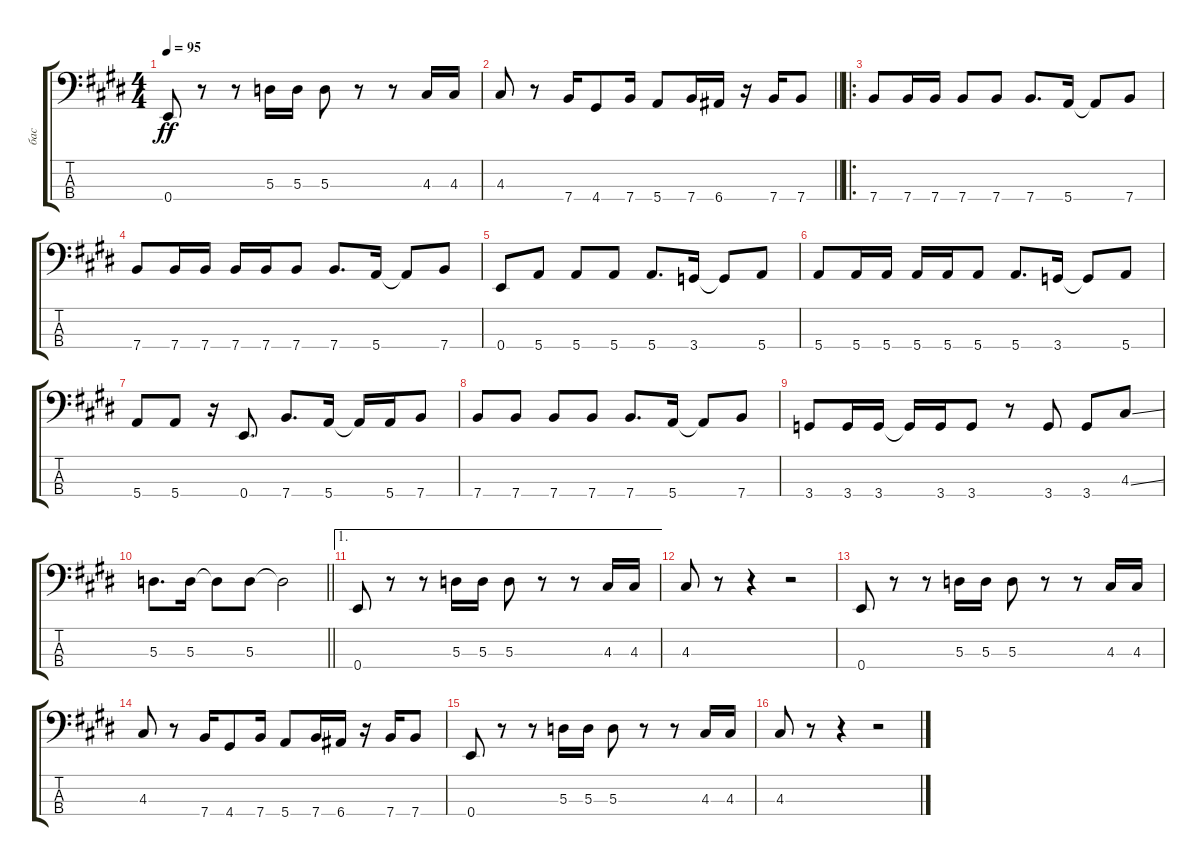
\track ("бас" "бас") {instrument electricbassfinger}
\staff {score tabs}
\tuning (G2 D2 A1 E1) {hide}
\ts (4 4)
\tempo 95
\clef f4
\ks e
0.4.8{dy ff} r.8 r.8 5.3.16 5.3.16 5.3.8 r.8 r.8 4.3.16 4.3.16 |
\barLineRight lightlight
4.3.8 r.8 7.4.16 4.4.8 7.4.16 5.4.8 7.4.16 6.4.16 r.16 7.4.16 7.4.8 |
\ro
\section ("" "")
7.4.8 7.4.16 7.4.16 7.4.8 7.4.8 7.4.8{d} 5.4.16 5.4{t}.8 7.4.8 |
7.4.8 7.4.16 7.4.16 7.4.16 7.4.16 7.4.8 7.4.8{d} 5.4.16 5.4{t}.8 7.4.8 |
0.4.8 5.4.8 5.4.8 5.4.8 5.4.8{d} 3.4.16 3.4{t}.8 5.4.8 |
5.4.8 5.4.16 5.4.16 5.4.16 5.4.16 5.4.8 5.4.8{d} 3.4.16 3.4{t}.8 5.4.8 |
5.4.8 5.4.8 r.16 0.4.8{d} 7.4.8{d} 5.4.16 5.4{t}.16 5.4.16 7.4.8 |
7.4.8 7.4.8 7.4.8 7.4.8 7.4.8{d} 5.4.16 5.4{t}.8 7.4.8 |
3.4.8 3.4.16 3.4.16 3.4{t}.16 3.4.16 3.4.8 r.8 3.4.8 3.4.8 4.3{ss}.8 |
\barLineRight lightlight
5.3.8{d} 5.3.16 5.3{t}.8 5.3.8 5.3{t}.2 |
\ae 1
\section ("" "")
0.4.8 r.8 r.8 5.3.16 5.3.16 5.3.8 r.8 r.8 4.3.16 4.3.16 |
4.3.8 r.8 r.4 r.2 |
0.4.8 r.8 r.8 5.3.16 5.3.16 5.3.8 r.8 r.8 4.3.16 4.3.16 |
4.3.8 r.8 7.4.16 4.4.8 7.4.16 5.4.8 7.4.16 6.4.16 r.16 7.4.16 7.4.8 |
0.4.8 r.8 r.8 5.3.16 5.3.16 5.3.8 r.8 r.8 4.3.16 4.3.16 |
4.3.8 r.8 r.4 r.2
